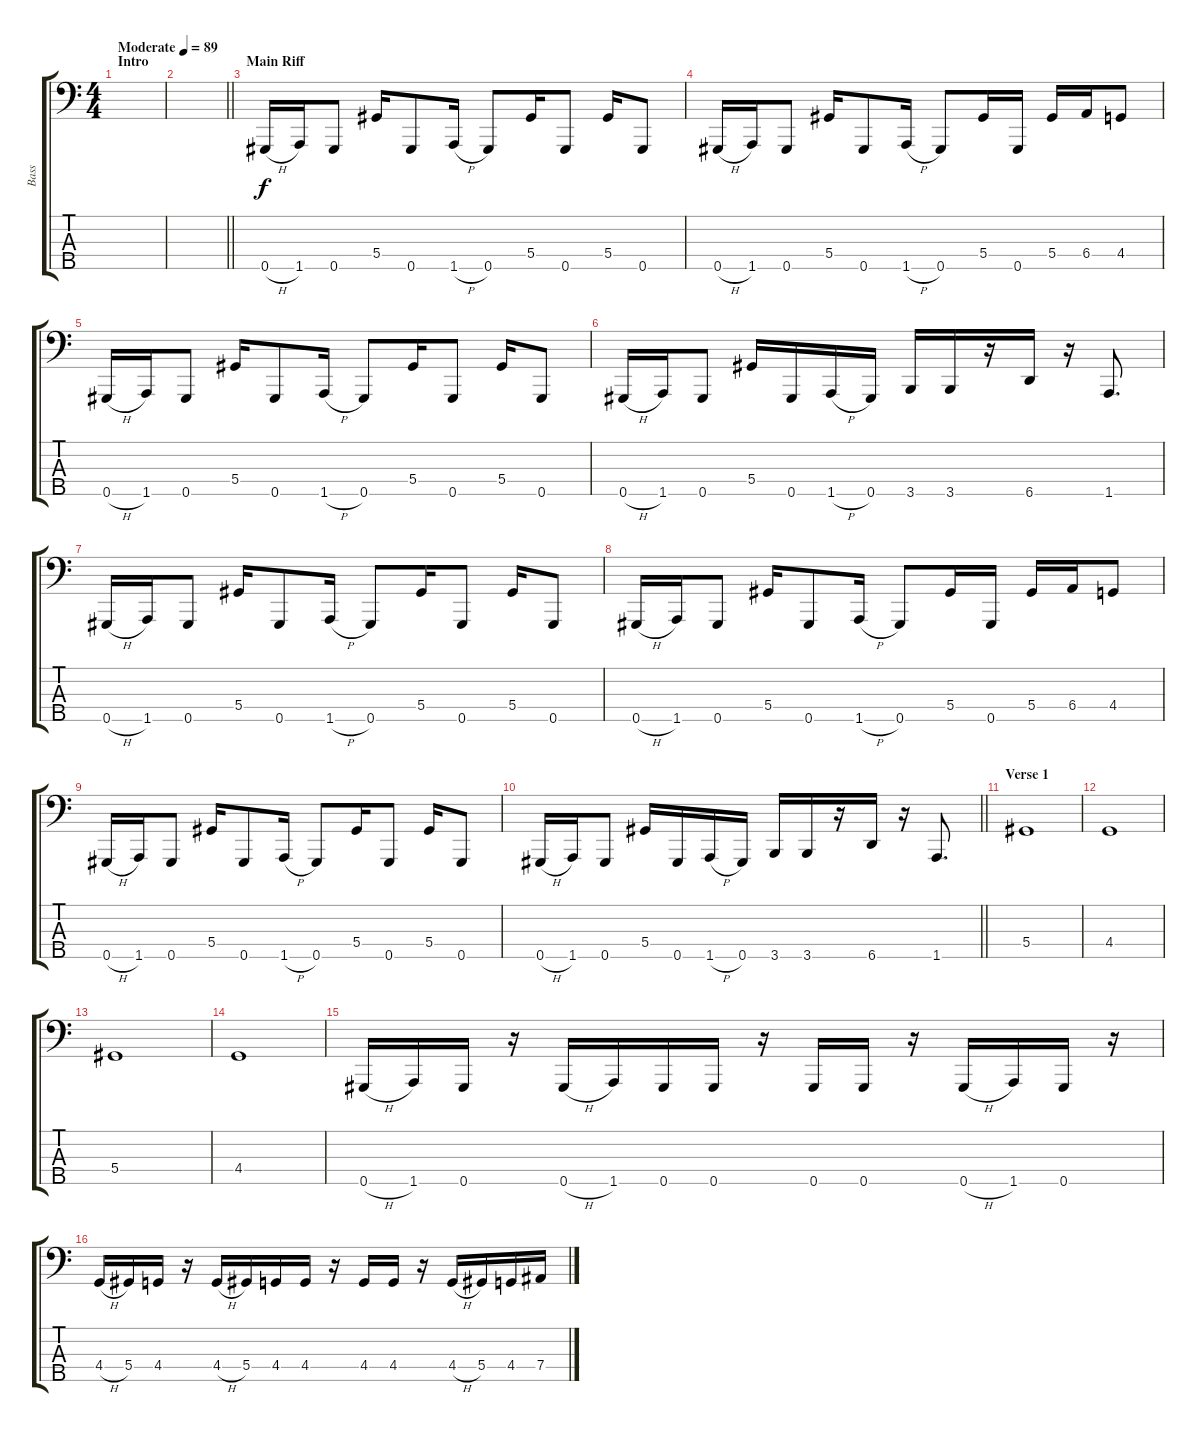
\track ("Bass" "Bass") {instrument electricbassfinger}
\staff {score tabs}
\tuning (Gb2 Db2 Ab1 Eb1 Ab0) {hide}
\ts (4 4)
\section ("" "Intro")
\tempo (89 "Moderate")
\clef f4
\ks c
|
\barLineRight lightlight
|
\section ("" "Main Riff")
0.5{h}.16 1.5.16 0.5.8 5.4.16 0.5.8 1.5{h}.16 0.5.8 5.4.16 0.5.8 5.4.16 0.5.8 |
0.5{h}.16 1.5.16 0.5.8 5.4.16 0.5.8 1.5{h}.16 0.5.8 5.4.16 0.5.16 5.4.16 6.4.16 4.4.8 |
0.5{h}.16 1.5.16 0.5.8 5.4.16 0.5.8 1.5{h}.16 0.5.8 5.4.16 0.5.8 5.4.16 0.5.8 |
0.5{h}.16 1.5.16 0.5.8 5.4.16 0.5.16 1.5{h}.16 0.5.16 3.5.16 3.5.16 r.16 6.5.16 r.16 1.5.8{d} |
0.5{h}.16 1.5.16 0.5.8 5.4.16 0.5.8 1.5{h}.16 0.5.8 5.4.16 0.5.8 5.4.16 0.5.8 |
0.5{h}.16 1.5.16 0.5.8 5.4.16 0.5.8 1.5{h}.16 0.5.8 5.4.16 0.5.16 5.4.16 6.4.16 4.4.8 |
0.5{h}.16 1.5.16 0.5.8 5.4.16 0.5.8 1.5{h}.16 0.5.8 5.4.16 0.5.8 5.4.16 0.5.8 |
\barLineRight lightlight
0.5{h}.16 1.5.16 0.5.8 5.4.16 0.5.16 1.5{h}.16 0.5.16 3.5.16 3.5.16 r.16 6.5.16 r.16 1.5.8{d} |
\section ("" "Verse 1")
5.4.1 |
4.4.1 |
5.4.1 |
4.4.1 |
0.5{h}.16 1.5.16 0.5.16 r.16 0.5{h}.16 1.5.16 0.5.16 0.5.16 r.16 0.5.16 0.5.16 r.16 0.5{h}.16 1.5.16 0.5.16 r.16 |
4.4{h}.16 5.4.16 4.4.16 r.16 4.4{h}.16 5.4.16 4.4.16 4.4.16 r.16 4.4.16 4.4.16 r.16 4.4{h}.16 5.4.16 4.4.16 7.4.16
